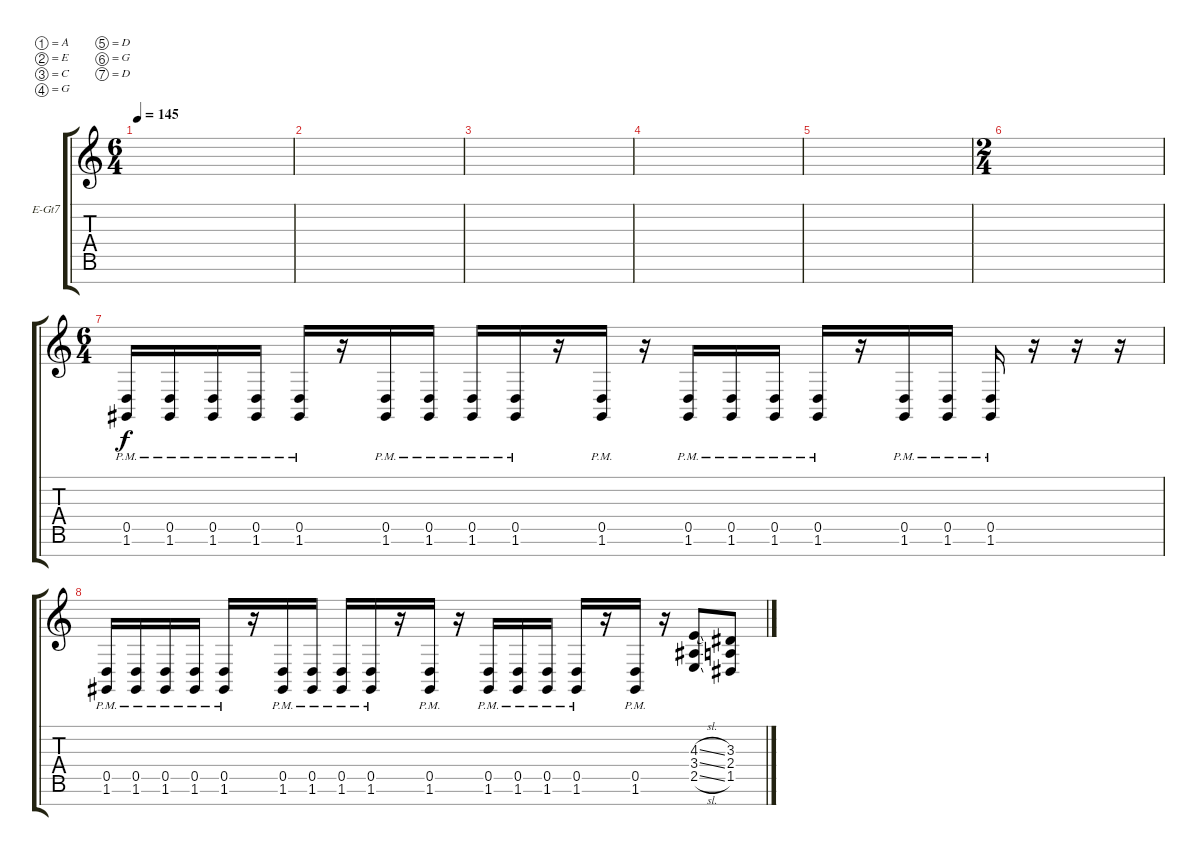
\defaultSystemsLayout 4
\bracketExtendMode groupsimilarinstruments
\firstSystemTrackNameOrientation horizontal
\otherSystemsTrackNameOrientation horizontal
\track ("Rhytm L" "E-Gt7") {instrument distortionguitar}
\staff {score tabs}
\tuning (A3 E3 C3 G2 D2 G1 D1)
\ts (6 4)
\tempo 145
\clef g2
\ks c
|
|
|
|
|
\ts (2 4)
|
\ts (6 4)
(1.6{pm} 0.5{pm}).16 (1.6{pm} 0.5{pm}).16 (1.6{pm} 0.5{pm}).16 (1.6{pm} 0.5{pm}).16 (1.6{pm} 0.5{pm}).16 r.16 (1.6{pm} 0.5{pm}).16 (1.6{pm} 0.5{pm}).16 (1.6{pm} 0.5{pm}).16 (1.6{pm} 0.5{pm}).16 r.16 (1.6{pm} 0.5{pm}).16 r.16 (0.5{pm} 1.6{pm}).16 (1.6{pm} 0.5{pm}).16 (1.6{pm} 0.5{pm}).16 (1.6{pm} 0.5{pm}).16 r.16 (0.5{pm} 1.6{pm}).16 (0.5{pm} 1.6{pm}).16 (1.6{pm} 0.5{pm}).16 r.16 r.16 r.16 |
(1.6{pm} 0.5{pm}).16 (1.6{pm} 0.5{pm}).16 (1.6{pm} 0.5{pm}).16 (1.6{pm} 0.5{pm}).16 (1.6{pm} 0.5{pm}).16 r.16 (1.6{pm} 0.5{pm}).16 (1.6{pm} 0.5{pm}).16 (1.6{pm} 0.5{pm}).16 (1.6{pm} 0.5{pm}).16 r.16 (1.6{pm} 0.5{pm}).16 r.16 (0.5{pm} 1.6{pm}).16 (1.6{pm} 0.5{pm}).16 (1.6{pm} 0.5{pm}).16 (1.6{pm} 0.5{pm}).16 r.16 (1.6{pm} 0.5{pm}).16 r.16 (2.5{sl} 3.4{sl} 4.3{sl}).8 (2.4 1.5 3.3).8
